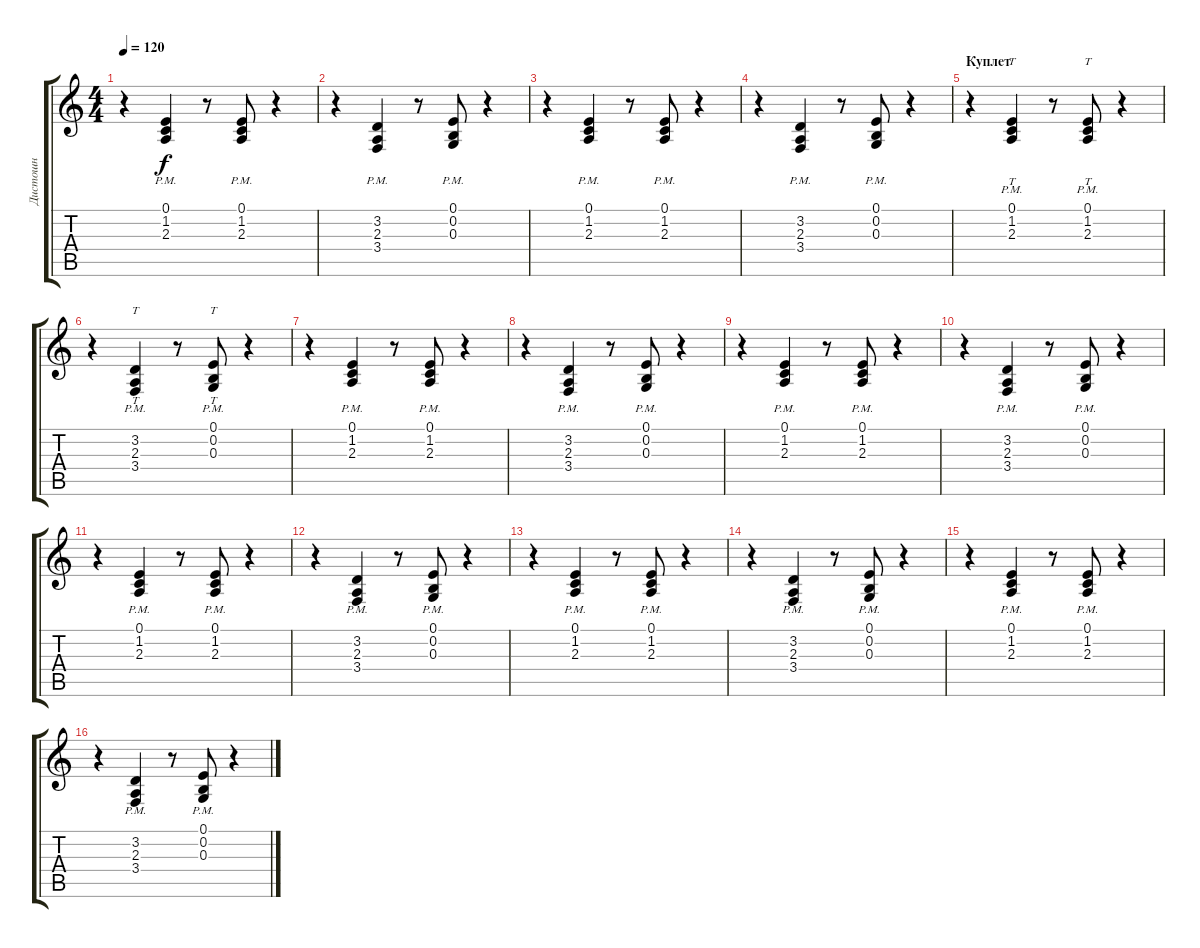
\track ("Дистошн" "Дистошн") {instrument acousticgrandpiano}
\staff {score tabs}
\tuning (E4 B3 G3 D3 A2 E2) {hide}
\ts (4 4)
\tempo 120
\clef g2
\ks aminor
r.4{dy f} (0.1 1.2{pm} 2.3).4 r.8 (0.1 1.2{pm} 2.3).8 r.4 |
r.4 (3.2{pm} 2.3 3.4).4 r.8 (0.1 0.2{pm} 0.3).8 r.4 |
r.4 (0.1 1.2{pm} 2.3).4 r.8 (0.1 1.2{pm} 2.3).8 r.4 |
r.4 (3.2{pm} 2.3 3.4).4 r.8 (0.1 0.2{pm} 0.3).8 r.4 |
\section ("" "Куплет")
r.4 (0.1 1.2{pm} 2.3).4{tt} r.8 (0.1 1.2{pm} 2.3).8{tt} r.4 |
r.4 (3.2{pm} 2.3 3.4).4{tt} r.8 (0.1 0.2{pm} 0.3).8{tt} r.4 |
r.4 (0.1 1.2{pm} 2.3).4 r.8 (0.1 1.2{pm} 2.3).8 r.4 |
r.4 (3.2{pm} 2.3 3.4).4 r.8 (0.1 0.2{pm} 0.3).8 r.4 |
r.4 (0.1 1.2{pm} 2.3).4 r.8 (0.1 1.2{pm} 2.3).8 r.4 |
r.4 (3.2{pm} 2.3 3.4).4 r.8 (0.1 0.2{pm} 0.3).8 r.4 |
r.4 (0.1 1.2{pm} 2.3).4 r.8 (0.1 1.2{pm} 2.3).8 r.4 |
r.4 (3.2{pm} 2.3 3.4).4 r.8 (0.1 0.2{pm} 0.3).8 r.4 |
r.4 (0.1 1.2{pm} 2.3).4 r.8 (0.1 1.2{pm} 2.3).8 r.4 |
r.4 (3.2{pm} 2.3 3.4).4 r.8 (0.1 0.2{pm} 0.3).8 r.4 |
r.4 (0.1 1.2{pm} 2.3).4 r.8 (0.1 1.2{pm} 2.3).8 r.4 |
r.4 (3.2{pm} 2.3 3.4).4 r.8 (0.1 0.2{pm} 0.3).8 r.4
